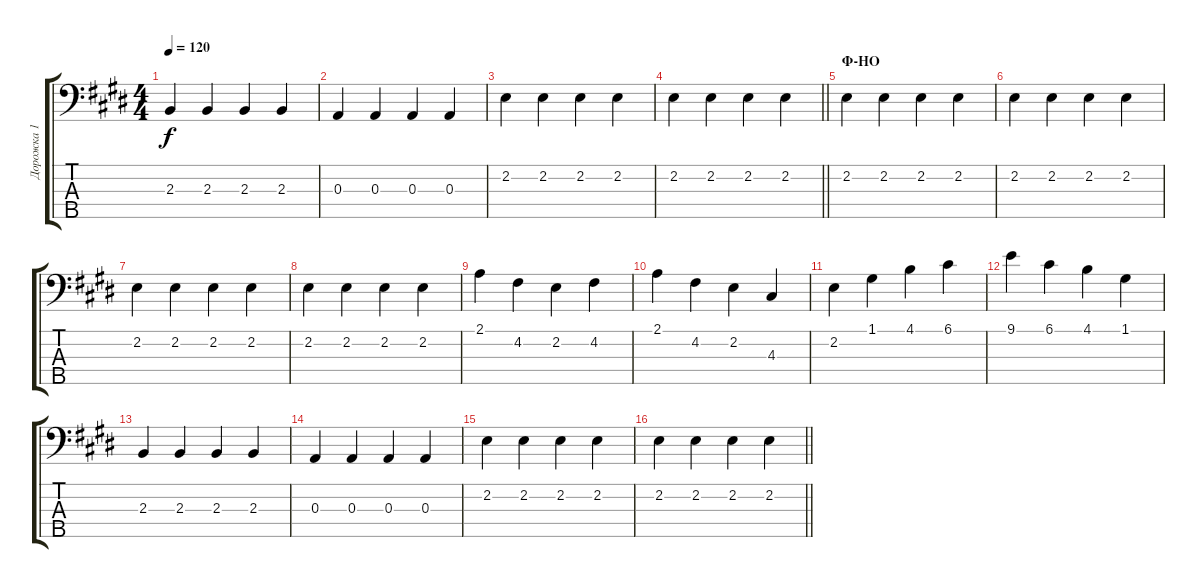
\track ("Дорожка 1" "Дорожка 1") {instrument acousticguitarsteel}
\staff {score tabs}
\tuning (G2 D2 A1 E1 B0) {hide}
\ts (4 4)
\tempo 120
\clef f4
\ks e
2.3.4{dy f} 2.3.4 2.3.4 2.3.4 |
0.3.4 0.3.4 0.3.4 0.3.4 |
2.2.4 2.2.4 2.2.4 2.2.4 |
\barLineRight lightlight
2.2.4 2.2.4 2.2.4 2.2.4 |
\section ("" "Ф-НО")
2.2.4{txt " "} 2.2.4 2.2.4 2.2.4 |
2.2.4{txt " "} 2.2.4 2.2.4 2.2.4 |
2.2.4{txt " "} 2.2.4 2.2.4 2.2.4 |
2.2.4{txt " "} 2.2.4 2.2.4 2.2.4 |
2.1.4 4.2.4 2.2.4 4.2.4 |
2.1.4 4.2.4 2.2.4 4.3.4 |
2.2.4 1.1.4 4.1.4 6.1.4 |
9.1.4 6.1.4 4.1.4 1.1.4 |
2.3.4 2.3.4 2.3.4 2.3.4 |
0.3.4 0.3.4 0.3.4 0.3.4 |
2.2.4 2.2.4 2.2.4 2.2.4 |
\barLineRight lightlight
2.2.4 2.2.4 2.2.4 2.2.4
